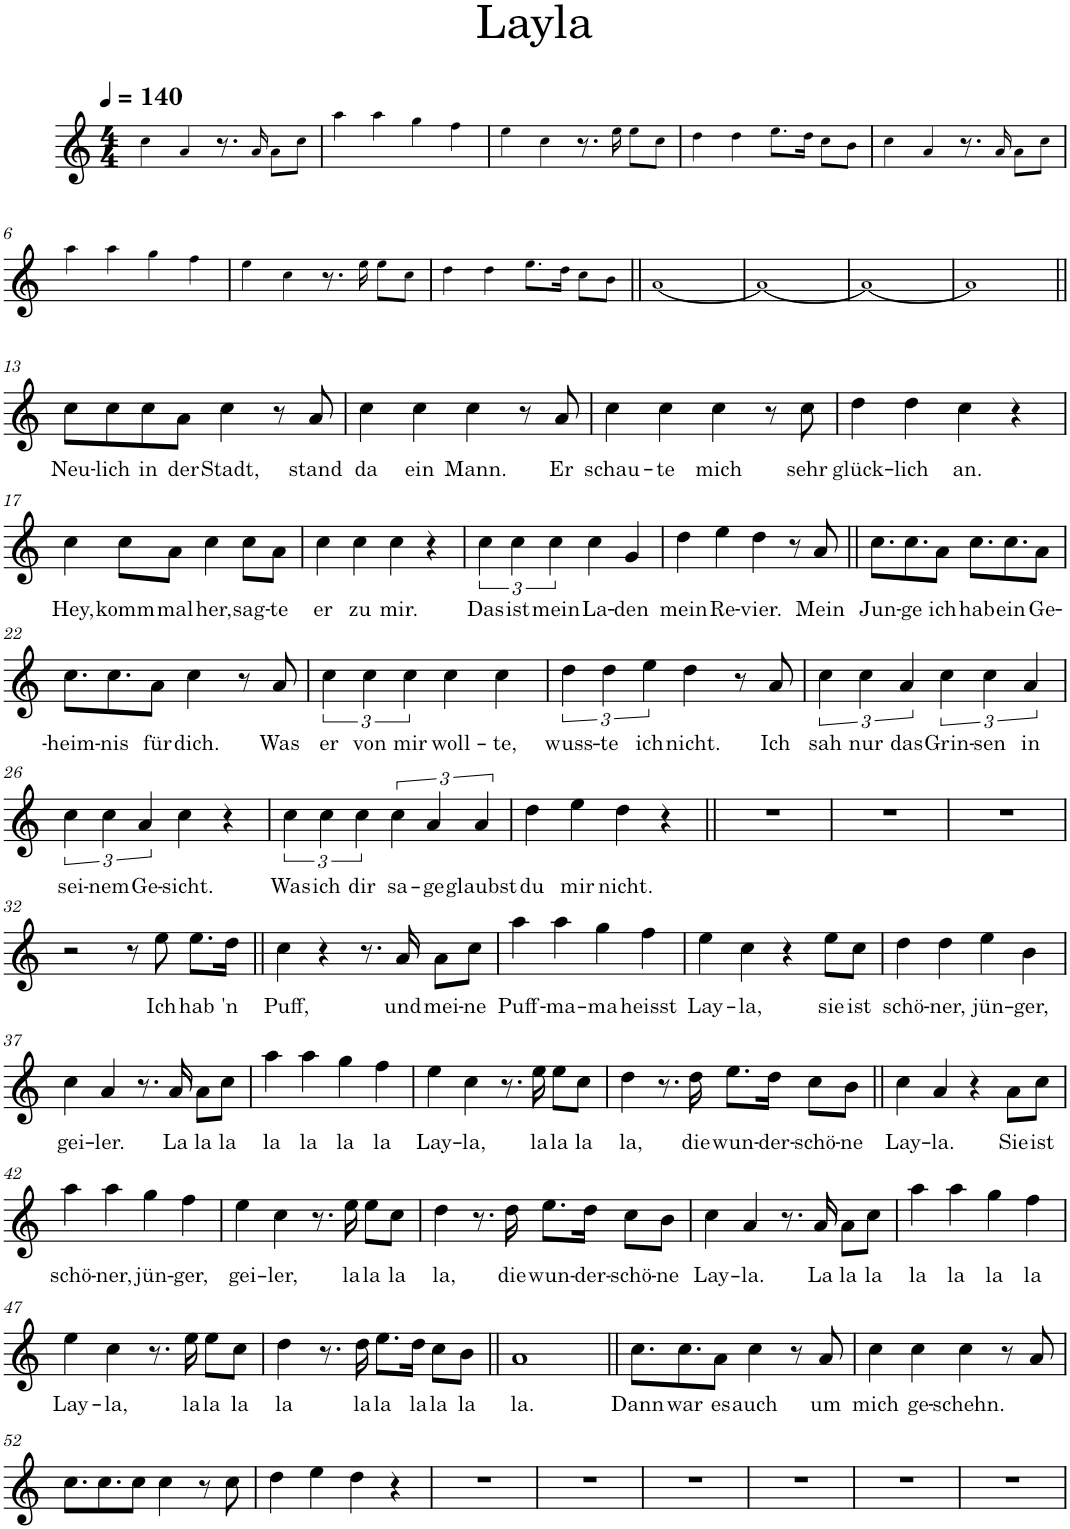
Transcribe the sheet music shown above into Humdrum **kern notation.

**kern	**text
*part1	*part1
*staff1	*staff1
*I"Bb Trumpet	*
*I'Bb Tpt.	*
*clefG2	*
*Trd1c2	*
*k[]	*
*M4/4	*
*MM140	*
=1	=1
4cc!\	.
4a!/	.
8.r	.
16a!/	.
8a!\L	.
8cc!\J	.
=2	=2
4aa!\	.
4aa!\	.
4gg!\	.
4ff!\	.
=3	=3
4ee!\	.
4cc!\	.
8.r	.
16ee!\	.
8ee!\L	.
8cc!\J	.
=4	=4
4dd!\	.
4dd!\	.
8.ee!\L	.
16dd!\Jk	.
8cc!\L	.
8b!\J	.
=5	=5
4cc!\	.
4a!/	.
8.r	.
16a!/	.
8a!\L	.
8cc!\J	.
!!LO:LB:g=z
=6	=6
4aa!\	.
4aa!\	.
4gg!\	.
4ff!\	.
=7	=7
4ee!\	.
4cc!\	.
8.r	.
16ee!\	.
8ee!\L	.
8cc!\J	.
=8	=8
4dd!\	.
4dd!\	.
8.ee!\L	.
16dd!\Jk	.
8cc!\L	.
8b!\J	.
=9||	=9||
[1a!	.
=10	=10
1a!_	.
=11	=11
1a!_	.
=12	=12
1a!]	.
!!LO:LB:g=z
=13||	=13||
!	!LO:LY:b
8cc\L	Neu-
!	!LO:LY:b
8cc\	-lich
!	!LO:LY:b
8cc\	in
!	!LO:LY:b
8a\J	der
!	!LO:LY:b
4cc\	Stadt,
8r	.
!	!LO:LY:b
8a/	stand
=14	=14
!	!LO:LY:b
4cc\	da
!	!LO:LY:b
4cc\	ein
!	!LO:LY:b
4cc\	Mann.
8r	.
!	!LO:LY:b
8a/	Er
=15	=15
!	!LO:LY:b
4cc\	schau-
!	!LO:LY:b
4cc\	-te
!	!LO:LY:b
4cc\	mich
8r	.
!	!LO:LY:b
8cc\	sehr
=16	=16
!	!LO:LY:b
4dd\	glück-
!	!LO:LY:b
4dd\	-lich
!	!LO:LY:b
4cc\	an.
4r	.
!!LO:LB:g=z
=17	=17
!	!LO:LY:b
4cc\	Hey,
!	!LO:LY:b
8cc\L	komm
!	!LO:LY:b
8a\J	mal
!	!LO:LY:b
4cc\	her,
!	!LO:LY:b
8cc\L	sag-
!	!LO:LY:b
8a\J	-te
=18	=18
!	!LO:LY:b
4cc\	er
!	!LO:LY:b
4cc\	zu
!	!LO:LY:b
4cc\	mir.
4r	.
=19	=19
!	!LO:LY:b
6cc\	Das
!	!LO:LY:b
6cc\	ist
!	!LO:LY:b
6cc\	mein
!	!LO:LY:b
4cc\	La-
!	!LO:LY:b
4g/	-den
=20	=20
!	!LO:LY:b
4dd\	mein
!	!LO:LY:b
4ee\	Re-
!	!LO:LY:b
4dd\	-vier.
8r	.
!	!LO:LY:b
8a/	Mein
=21||	=21||
!	!LO:LY:b
8.cc\L	Jun-
!	!LO:LY:b
8.cc\	-ge
!	!LO:LY:b
8a\J	ich
!	!LO:LY:b
8.cc\L	hab
!	!LO:LY:b
8.cc\	ein
!	!LO:LY:b
8a\J	Ge-
!!LO:LB:g=z
=22	=22
!	!LO:LY:b
8.cc\L	-heim-
!	!LO:LY:b
8.cc\	-nis
!	!LO:LY:b
8a\J	für
!	!LO:LY:b
4cc\	dich.
8r	.
!	!LO:LY:b
8a/	Was
=23	=23
!	!LO:LY:b
6cc\	er
!	!LO:LY:b
6cc\	von
!	!LO:LY:b
6cc\	mir
!	!LO:LY:b
4cc\	woll-
!	!LO:LY:b
4cc\	-te,
=24	=24
!	!LO:LY:b
6dd\	wuss-
!	!LO:LY:b
6dd\	-te
!	!LO:LY:b
6ee\	ich
!	!LO:LY:b
4dd\	nicht.
8r	.
!	!LO:LY:b
8a/	Ich
=25	=25
!	!LO:LY:b
6cc\	sah
!	!LO:LY:b
6cc\	nur
!	!LO:LY:b
6a/	das
!	!LO:LY:b
6cc\	Grin-
!	!LO:LY:b
6cc\	-sen
!	!LO:LY:b
6a/	in
!!LO:LB:g=z
=26	=26
!	!LO:LY:b
6cc\	sei-
!	!LO:LY:b
6cc\	-nem
!	!LO:LY:b
6a/	Ge-
!	!LO:LY:b
4cc\	-sicht.
4r	.
=27	=27
!	!LO:LY:b
6cc\	Was
!	!LO:LY:b
6cc\	ich
!	!LO:LY:b
6cc\	dir
!	!LO:LY:b
6cc\	sa-
!	!LO:LY:b
6a/	-ge
!	!LO:LY:b
6a/	glaubst
=28	=28
!	!LO:LY:b
4dd\	du
!	!LO:LY:b
4ee\	mir
!	!LO:LY:b
4dd\	nicht.
4r	.
=29||	=29||
1r	.
=30	=30
1r	.
=31	=31
1r	.
!!LO:LB:g=z
=32	=32
2r	.
8r	.
!	!LO:LY:b
8ee\	Ich
!	!LO:LY:b
8.ee\L	hab
!	!LO:LY:b
16dd\Jk	'n
=33||	=33||
!	!LO:LY:b
4cc\	Puff,
4r	.
8.r	.
!	!LO:LY:b
16a/	und
!	!LO:LY:b
8a\L	mei-
!	!LO:LY:b
8cc\J	-ne
=34	=34
!	!LO:LY:b
4aa\	Puff-
!	!LO:LY:b
4aa\	-ma-
!	!LO:LY:b
4gg\	-ma
!	!LO:LY:b
4ff\	heisst
=35	=35
!	!LO:LY:b
4ee\	Lay-
!	!LO:LY:b
4cc\	-la,
4r	.
!	!LO:LY:b
8ee\L	sie
!	!LO:LY:b
8cc\J	ist
=36	=36
!	!LO:LY:b
4dd\	schö-
!	!LO:LY:b
4dd\	-ner,
!	!LO:LY:b
4ee\	jün-
!	!LO:LY:b
4b\	-ger,
!!LO:LB:g=z
=37	=37
!	!LO:LY:b
4cc\	gei-
!	!LO:LY:b
4a/	-ler.
8.r	.
!	!LO:LY:b
16a/	La
!	!LO:LY:b
8a\L	la
!	!LO:LY:b
8cc\J	la
=38	=38
!	!LO:LY:b
4aa\	la
!	!LO:LY:b
4aa\	la
!	!LO:LY:b
4gg\	la
!	!LO:LY:b
4ff\	la
=39	=39
!	!LO:LY:b
4ee\	Lay-
!	!LO:LY:b
4cc\	-la,
8.r	.
!	!LO:LY:b
16ee\	la
!	!LO:LY:b
8ee\L	la
!	!LO:LY:b
8cc\J	la
=40	=40
!	!LO:LY:b
4dd\	la,
8.r	.
!	!LO:LY:b
16dd\	die
!	!LO:LY:b
8.ee\L	wun-
!	!LO:LY:b
16dd\Jk	-der-
!	!LO:LY:b
8cc\L	-schö-
!	!LO:LY:b
8b\J	-ne
=41||	=41||
!	!LO:LY:b
4cc\	Lay-
!	!LO:LY:b
4a/	-la.
4r	.
!	!LO:LY:b
8a\L	Sie
!	!LO:LY:b
8cc\J	ist
!!LO:LB:g=z
=42	=42
!	!LO:LY:b
4aa\	schö-
!	!LO:LY:b
4aa\	-ner,
!	!LO:LY:b
4gg\	jün-
!	!LO:LY:b
4ff\	-ger,
=43	=43
!	!LO:LY:b
4ee\	gei-
!	!LO:LY:b
4cc\	-ler,
8.r	.
!	!LO:LY:b
16ee\	la
!	!LO:LY:b
8ee\L	la
!	!LO:LY:b
8cc\J	la
=44	=44
!	!LO:LY:b
4dd\	la,
8.r	.
!	!LO:LY:b
16dd\	die
!	!LO:LY:b
8.ee\L	wun-
!	!LO:LY:b
16dd\Jk	-der-
!	!LO:LY:b
8cc\L	-schö-
!	!LO:LY:b
8b\J	-ne
=45	=45
!	!LO:LY:b
4cc\	Lay-
!	!LO:LY:b
4a/	-la.
8.r	.
!	!LO:LY:b
16a/	La
!	!LO:LY:b
8a\L	la
!	!LO:LY:b
8cc\J	la
=46	=46
!	!LO:LY:b
4aa\	la
!	!LO:LY:b
4aa\	la
!	!LO:LY:b
4gg\	la
!	!LO:LY:b
4ff\	la
!!LO:LB:g=z
=47	=47
!	!LO:LY:b
4ee\	Lay-
!	!LO:LY:b
4cc\	-la,
8.r	.
!	!LO:LY:b
16ee\	la
!	!LO:LY:b
8ee\L	la
!	!LO:LY:b
8cc\J	la
=48	=48
!	!LO:LY:b
4dd\	la
8.r	.
!	!LO:LY:b
16dd\	la
!	!LO:LY:b
8.ee\L	la
!	!LO:LY:b
16dd\Jk	la
!	!LO:LY:b
8cc\L	la
!	!LO:LY:b
8b\J	la
=49||	=49||
!	!LO:LY:b
1a	la.
=50||	=50||
!	!LO:LY:b
8.cc\L	Dann
!	!LO:LY:b
8.cc\	war
!	!LO:LY:b
8a\J	es
!	!LO:LY:b
4cc\	auch
8r	.
!	!LO:LY:b
8a/	um
=51	=51
!	!LO:LY:b
4cc\	mich
!	!LO:LY:b
4cc\	ge-
!	!LO:LY:b
4cc\	-schehn.
8r	.
8a/	.
!!LO:LB:g=z
=52	=52
8.cc\L	.
8.cc\	.
8cc\J	.
4cc\	.
8r	.
8cc\	.
=53	=53
4dd\	.
4ee\	.
4dd\	.
4r	.
=54	=54
1r	.
=55	=55
1r	.
=56	=56
1r	.
=57	=57
1r	.
=58	=58
1r	.
=59	=59
1r	.
=	=
*-	*-
